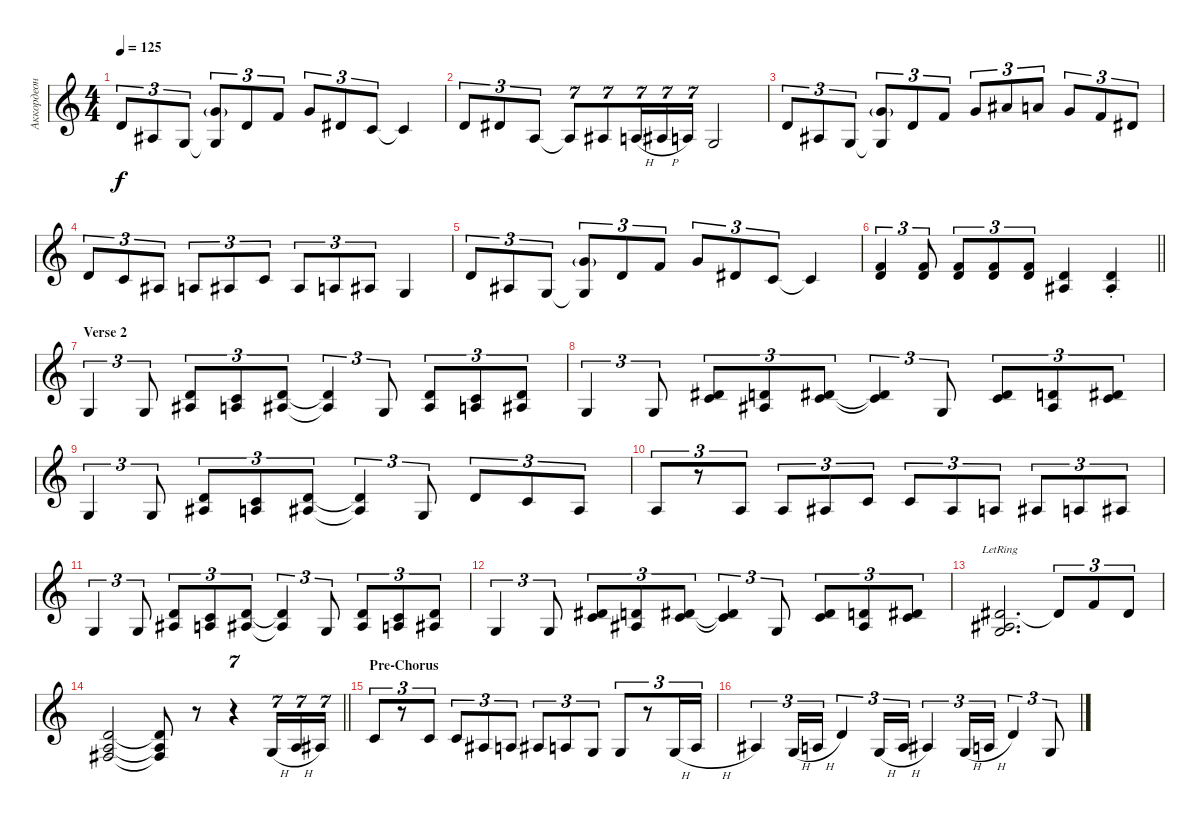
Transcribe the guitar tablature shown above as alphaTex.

\track ("Аккордеон" "Аккордеон") {instrument accordion}
\staff {score}
\tuning (E4 B3 G3 D3 A2 E2) {hide}
\ts (4 4)
\tempo 125
\clef g2
\ks c
3.2.8{tu (3 2) dy f} 3.3.8{tu (3 2)} 5.4.8{tu (3 2)} (3.1{g} 5.4{t}).8{tu (3 2)} 3.2.8{tu (3 2)} 6.2.8{tu (3 2)} 3.1.8{tu (3 2)} 4.2.8{tu (3 2)} 5.3.8{tu (3 2)} 5.3{t}.4 |
3.2.8{tu (3 2)} 4.2.8{tu (3 2)} 2.3.8{tu (3 2)} 2.3{t}.8{tu (7 4)} 3.3.8{tu (7 4)} 2.3{h}.16{tu (7 4)} 3.3{h}.16{tu (7 4)} 2.3.16{tu (7 4)} 5.4.2 |
3.2.8{tu (3 2)} 3.3.8{tu (3 2)} 5.4.8{tu (3 2)} (3.1{g} 5.4{t}).8{tu (3 2)} 3.2.8{tu (3 2)} 6.2.8{tu (3 2)} 3.1.8{tu (3 2)} 6.1.8{tu (3 2)} 5.1.8{tu (3 2)} 3.1.8{tu (3 2)} 6.2.8{tu (3 2)} 4.2.8{tu (3 2)} |
3.2.8{tu (3 2)} 5.3.8{tu (3 2)} 3.3.8{tu (3 2)} 2.3.8{tu (3 2)} 3.3.8{tu (3 2)} 5.3.8{tu (3 2)} 3.3.8{tu (3 2)} 2.3.8{tu (3 2)} 3.3.8{tu (3 2)} 0.3.4 |
3.2.8{tu (3 2)} 3.3.8{tu (3 2)} 5.4.8{tu (3 2)} (3.1{g} 5.4{t}).8{tu (3 2)} 3.2.8{tu (3 2)} 6.2.8{tu (3 2)} 3.1.8{tu (3 2)} 4.2.8{tu (3 2)} 5.3.8{tu (3 2)} 5.3{t}.4 |
\barLineRight lightlight
(6.2 7.3).4{tu (3 2)} (6.2 7.3).8{tu (3 2)} (6.2 7.3).8{tu (3 2)} (6.2 7.3).8{tu (3 2)} (6.2 7.3).8{tu (3 2)} (3.2 3.3).4 (3.2{st} 3.3{st}).4 |
\section ("" "Verse 2")
5.4.4{tu (3 2)} 5.4.8{tu (3 2)} (3.2 3.3).8{tu (3 2)} (1.2 2.3).8{tu (3 2)} (3.2 3.3).8{tu (3 2)} (3.2{t} 3.3{t}).4{tu (3 2)} 5.4.8{tu (3 2)} (3.2 3.3).8{tu (3 2)} (1.2 2.3).8{tu (3 2)} (3.2 3.3).8{tu (3 2)} |
5.4.4{tu (3 2)} 5.4.8{tu (3 2)} (4.2 5.3).8{tu (3 2)} (3.2 3.3).8{tu (3 2)} (4.2 5.3).8{tu (3 2)} (4.2{t} 5.3{t}).4{tu (3 2)} 5.4.8{tu (3 2)} (4.2 5.3).8{tu (3 2)} (3.2 3.3).8{tu (3 2)} (4.2 5.3).8{tu (3 2)} |
5.4.4{tu (3 2)} 5.4.8{tu (3 2)} (3.2 3.3).8{tu (3 2)} (1.2 2.3).8{tu (3 2)} (3.2 3.3).8{tu (3 2)} (3.2{t} 3.3{t}).4{tu (3 2)} 5.4.8{tu (3 2)} 3.2.8{tu (3 2)} 5.3.8{tu (3 2)} 3.3.8{tu (3 2)} |
2.3.8{tu (3 2)} r.8{tu (3 2)} 2.3.8{tu (3 2)} 2.3.8{tu (3 2)} 3.3.8{tu (3 2)} 5.3.8{tu (3 2)} 5.3.8{tu (3 2)} 3.3.8{tu (3 2)} 2.3.8{tu (3 2)} 3.3.8{tu (3 2)} 2.3.8{tu (3 2)} 3.3.8{tu (3 2)} |
5.4.4{tu (3 2)} 5.4.8{tu (3 2)} (3.2 3.3).8{tu (3 2)} (1.2 2.3).8{tu (3 2)} (3.2 3.3).8{tu (3 2)} (3.2{t} 3.3{t}).4{tu (3 2)} 5.4.8{tu (3 2)} (3.2 3.3).8{tu (3 2)} (1.2 2.3).8{tu (3 2)} (3.2 3.3).8{tu (3 2)} |
5.4.4{tu (3 2)} 5.4.8{tu (3 2)} (4.2 5.3).8{tu (3 2)} (3.2 3.3).8{tu (3 2)} (4.2 5.3).8{tu (3 2)} (4.2{t} 5.3{t}).4{tu (3 2)} 5.4.8{tu (3 2)} (4.2 5.3).8{tu (3 2)} (3.2 3.3).8{tu (3 2)} (4.2 5.3).8{tu (3 2)} |
(4.2 3.3{lr} 5.4{lr}).2{d} 4.2{t}.8{tu (3 2)} 6.2.8{tu (3 2)} 4.2.8{tu (3 2)} |
\barLineRight lightlight
(3.2 2.3 4.4).2 (3.2{t} 2.3{t} 4.4{t}).8 r.8 r.4{tu (7 4)} 0.3{h}.16{tu (7 4)} 2.3{h}.16{tu (7 4)} 3.3.16{tu (7 4)} |
\section ("" "Pre-Chorus")
5.3.8{tu (3 2)} r.8{tu (3 2)} 5.3.8{tu (3 2)} 5.3.8{tu (3 2)} 3.3.8{tu (3 2)} 2.3.8{tu (3 2)} 3.3.8{tu (3 2)} 2.3.8{tu (3 2)} 5.4.8{tu (3 2)} 5.4.8{tu (3 2)} r.8{tu (3 2)} 0.3{h}.16{tu (3 2)} 2.3{h}.16{tu (3 2)} |
3.3.4{tu (3 2)} 0.3{h}.16{tu (3 2)} 2.3{h}.16{tu (3 2)} 7.3.4{tu (3 2)} 0.3{h}.16{tu (3 2)} 2.3{h}.16{tu (3 2)} 3.3.4{tu (3 2)} 0.3{h}.16{tu (3 2)} 2.3{h}.16{tu (3 2)} 7.3.4{tu (3 2)} 0.3.8{tu (3 2)}
